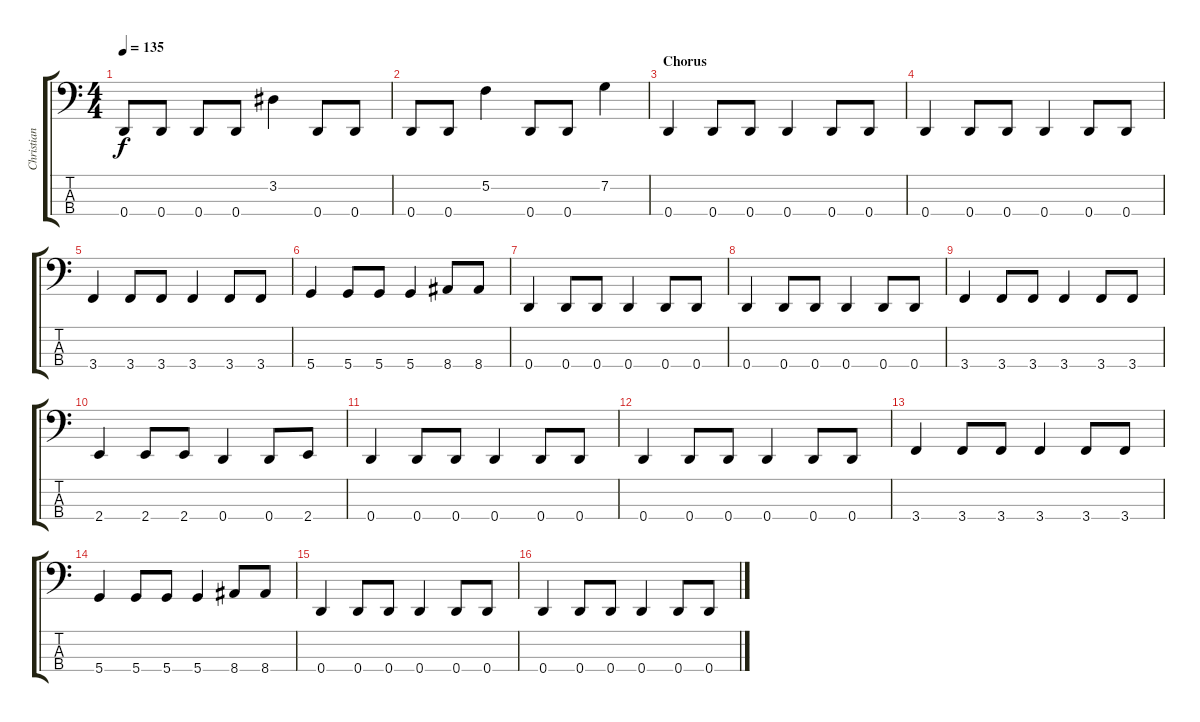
\track ("Christian Giesler [bass]" "Christian ") {instrument electricbasspick}
\staff {score tabs}
\tuning (F2 C2 G1 D1) {hide}
\ts (4 4)
\tempo 135
\clef f4
\ks c
0.4.8{dy f} 0.4.8 0.4.8 0.4.8 3.2.4 0.4.8 0.4.8 |
0.4.8 0.4.8 5.2.4 0.4.8 0.4.8 7.2.4 |
\section ("" "Chorus")
0.4.4 0.4.8 0.4.8 0.4.4 0.4.8 0.4.8 |
0.4.4 0.4.8 0.4.8 0.4.4 0.4.8 0.4.8 |
3.4.4 3.4.8 3.4.8 3.4.4 3.4.8 3.4.8 |
5.4.4 5.4.8 5.4.8 5.4.4 8.4.8 8.4.8 |
0.4.4 0.4.8 0.4.8 0.4.4 0.4.8 0.4.8 |
0.4.4 0.4.8 0.4.8 0.4.4 0.4.8 0.4.8 |
3.4.4 3.4.8 3.4.8 3.4.4 3.4.8 3.4.8 |
2.4.4 2.4.8 2.4.8 0.4.4 0.4.8 2.4.8 |
0.4.4 0.4.8 0.4.8 0.4.4 0.4.8 0.4.8 |
0.4.4 0.4.8 0.4.8 0.4.4 0.4.8 0.4.8 |
3.4.4 3.4.8 3.4.8 3.4.4 3.4.8 3.4.8 |
5.4.4 5.4.8 5.4.8 5.4.4 8.4.8 8.4.8 |
0.4.4 0.4.8 0.4.8 0.4.4 0.4.8 0.4.8 |
0.4.4 0.4.8 0.4.8 0.4.4 0.4.8 0.4.8
